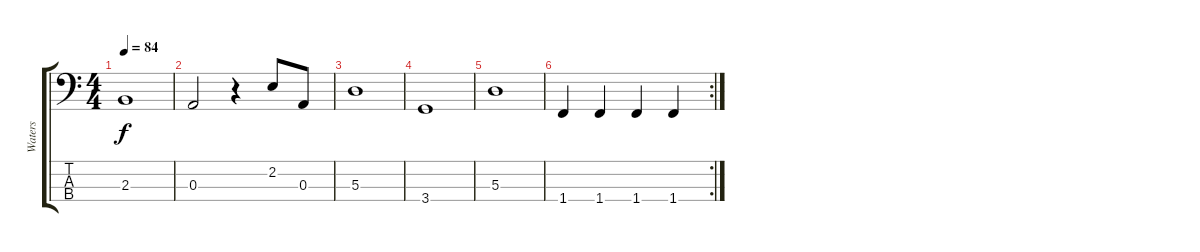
\track ("Waters" "Waters") {instrument electricbasspick}
\staff {score tabs}
\tuning (G2 D2 A1 E1) {hide}
\ts (4 4)
\tempo 84
\clef f4
\ks c
2.3.1{dy f} |
0.3.2 r.4 2.2.8 0.3.8 |
5.3.1 |
3.4.1 |
5.3.1 |
\rc 2
1.4.4 1.4.4 1.4.4 1.4.4
